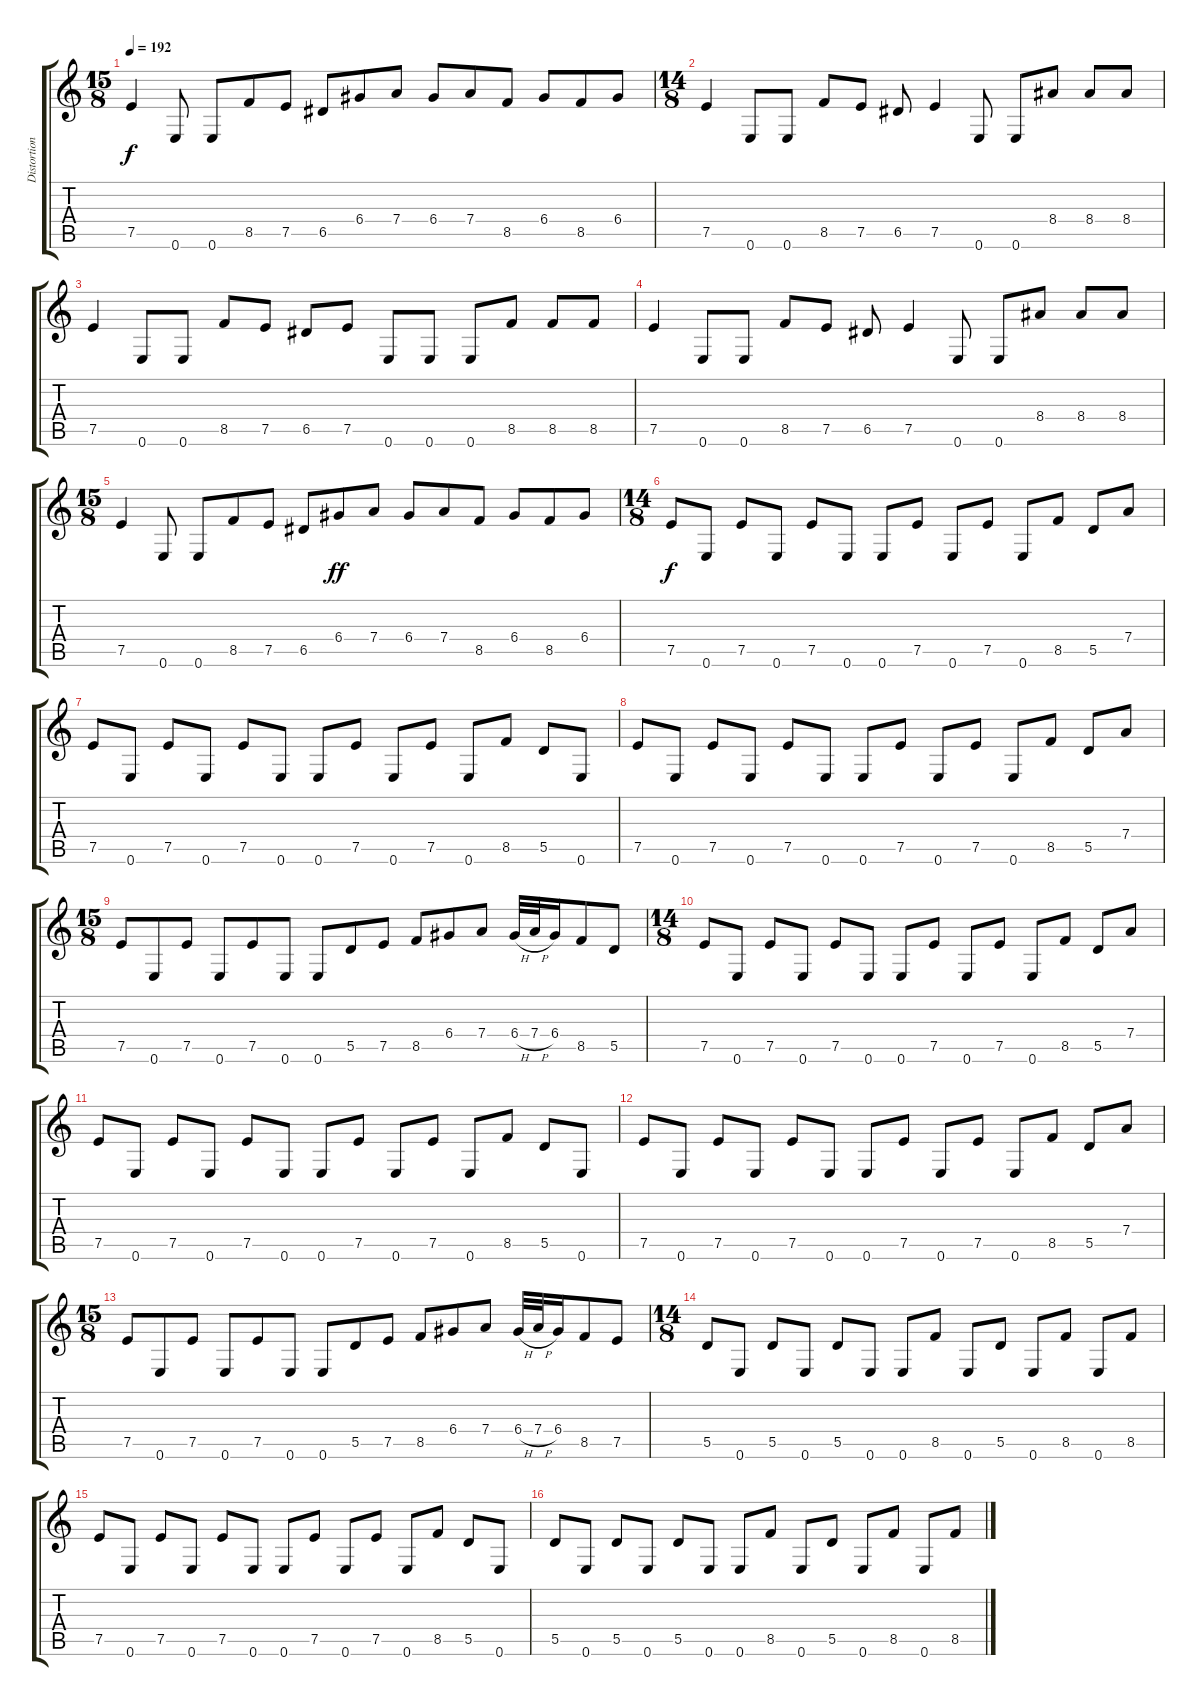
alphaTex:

\track ("Distortion Guitar" "Distortion") {instrument distortionguitar}
\staff {score tabs}
\tuning (E4 B3 G3 D3 A2 E2) {hide}
\ts (15 8)
\tempo 192
\clef g2
\ks c
7.5.4{dy f} 0.6.8 0.6.8 8.5.8 7.5.8 6.5.8 6.4.8 7.4.8 6.4.8 7.4.8 8.5.8 6.4.8 8.5.8 6.4.8 |
\ts (14 8)
7.5.4 0.6.8 0.6.8 8.5.8 7.5.8 6.5.8 7.5.4 0.6.8 0.6.8 8.4.8 8.4.8 8.4.8 |
7.5.4 0.6.8 0.6.8 8.5.8 7.5.8 6.5.8 7.5.8 0.6.8 0.6.8 0.6.8 8.5.8 8.5.8 8.5.8 |
7.5.4 0.6.8 0.6.8 8.5.8 7.5.8 6.5.8 7.5.4 0.6.8 0.6.8 8.4.8 8.4.8 8.4.8 |
\ts (15 8)
7.5.4 0.6.8 0.6.8 8.5.8 7.5.8 6.5.8 6.4.8{dy ff} 7.4.8 6.4.8 7.4.8 8.5.8 6.4.8 8.5.8 6.4.8 |
\ts (14 8)
7.5.8{dy f} 0.6.8 7.5.8 0.6.8 7.5.8 0.6.8 0.6.8 7.5.8 0.6.8 7.5.8 0.6.8 8.5.8 5.5.8 7.4.8 |
7.5.8 0.6.8 7.5.8 0.6.8 7.5.8 0.6.8 0.6.8 7.5.8 0.6.8 7.5.8 0.6.8 8.5.8 5.5.8 0.6.8 |
7.5.8 0.6.8 7.5.8 0.6.8 7.5.8 0.6.8 0.6.8 7.5.8 0.6.8 7.5.8 0.6.8 8.5.8 5.5.8 7.4.8 |
\ts (15 8)
7.5.8 0.6.8 7.5.8 0.6.8 7.5.8 0.6.8 0.6.8 5.5.8 7.5.8 8.5.8 6.4.8 7.4.8 6.4{h}.32 7.4{h}.32 6.4.16 8.5.8 5.5.8 |
\ts (14 8)
7.5.8 0.6.8 7.5.8 0.6.8 7.5.8 0.6.8 0.6.8 7.5.8 0.6.8 7.5.8 0.6.8 8.5.8 5.5.8 7.4.8 |
7.5.8 0.6.8 7.5.8 0.6.8 7.5.8 0.6.8 0.6.8 7.5.8 0.6.8 7.5.8 0.6.8 8.5.8 5.5.8 0.6.8 |
7.5.8 0.6.8 7.5.8 0.6.8 7.5.8 0.6.8 0.6.8 7.5.8 0.6.8 7.5.8 0.6.8 8.5.8 5.5.8 7.4.8 |
\ts (15 8)
7.5.8 0.6.8 7.5.8 0.6.8 7.5.8 0.6.8 0.6.8 5.5.8 7.5.8 8.5.8 6.4.8 7.4.8 6.4{h}.32 7.4{h}.32 6.4.16 8.5.8 7.5.8 |
\ts (14 8)
5.5.8{volume 16} 0.6.8 5.5.8 0.6.8 5.5.8 0.6.8 0.6.8 8.5.8 0.6.8 5.5.8 0.6.8 8.5.8 0.6.8 8.5.8 |
7.5.8 0.6.8 7.5.8 0.6.8 7.5.8 0.6.8 0.6.8 7.5.8 0.6.8 7.5.8 0.6.8 8.5.8 5.5.8 0.6.8 |
5.5.8 0.6.8 5.5.8 0.6.8 5.5.8 0.6.8 0.6.8 8.5.8 0.6.8 5.5.8 0.6.8 8.5.8 0.6.8 8.5.8
